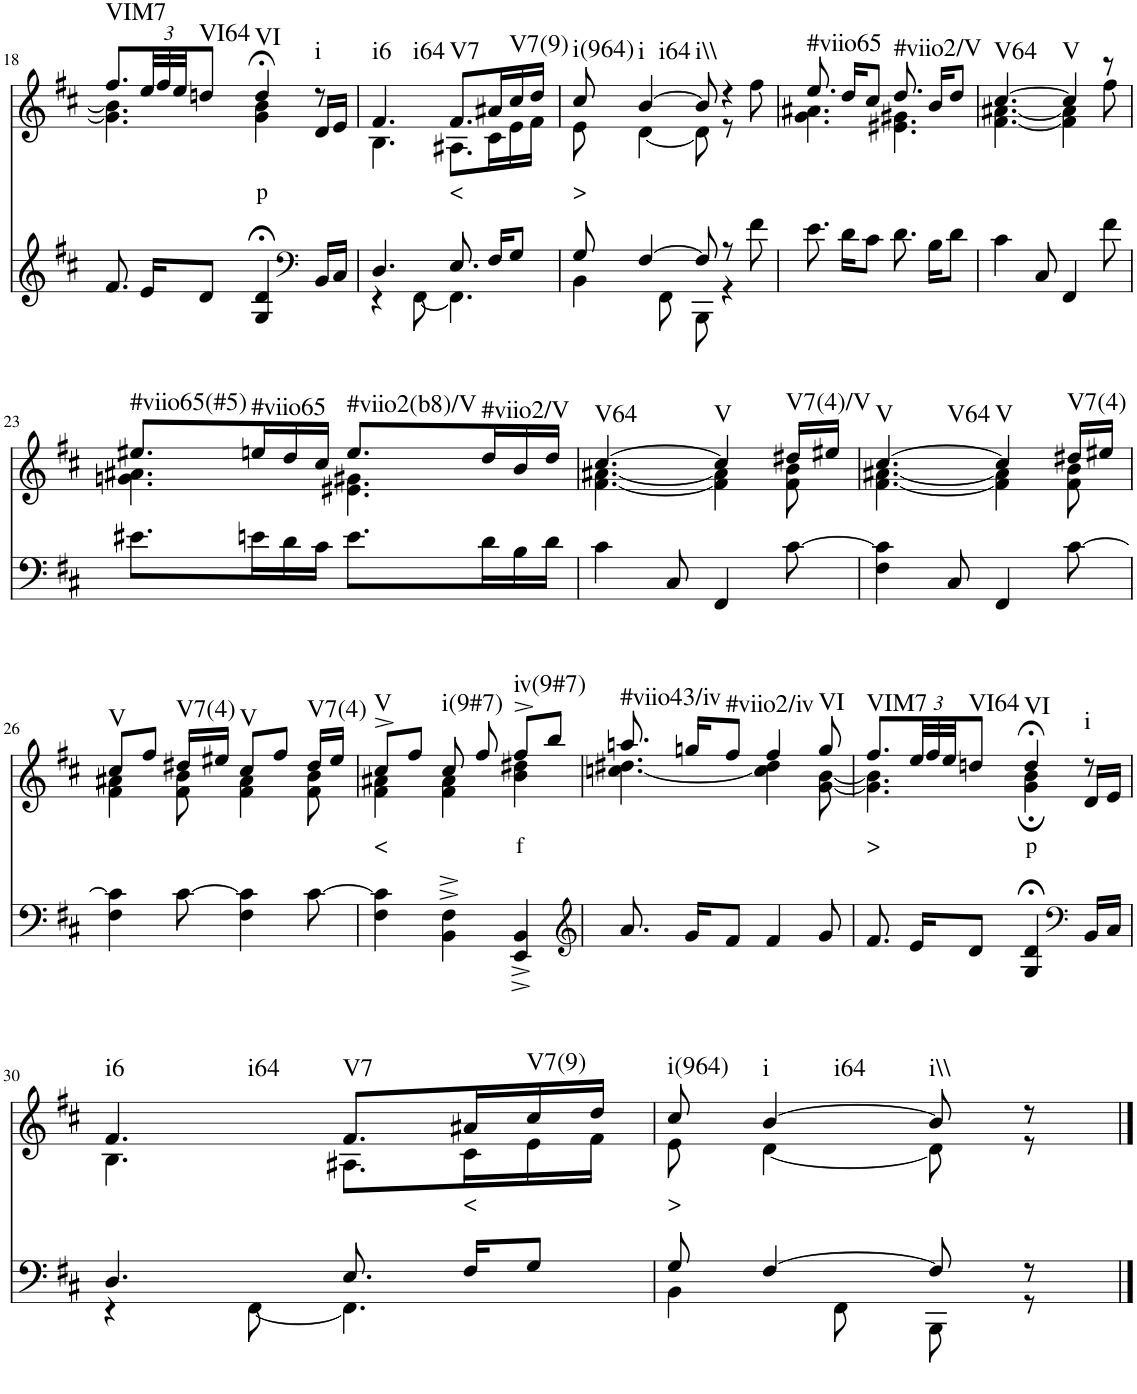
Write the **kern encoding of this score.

**kern	**kern	**text	**harte
*part2	*part1	*part1	*part1
*staff2	*staff1	*staff1	*
*I"piano	*I"piano	*	*
*I'Pno	*I'Pno	*	*
!!LO:PB:g=z
*clefG2	*clefG2	*	*
*k[f#c#]	*k[f#c#]	*	*
*b:	*b:	*	*
*M6/8	*M6/8	*	*
=18	=18	=18	=18
*	*^	*	*
!	!	!	!	!LO:H:kt=VIM7
8.f#/	8.ff#/L	4.g\] 4.b\]	.	N
*	*Xbrackettup	*	*	*
16e/KL	48ee/LL	.	.	.
.	48ff#/	.	.	.
.	48ee/JJ	.	.	.
!	!	!	!	!LO:H:kt=VI64
8d/J	8ddn/J	.	.	N
!	!	!	!LO:LY:b	!LO:H:kt=VI
4G/;< 4d/;<	4dd;</	4g\ 4b\	p	N
*clefF4	*	*	*	*
!	!	!	!	!LO:H:kt=i
16BB/LL	8r	16d/LL	.	N
16C#/JJ	.	16e/JJ	.	.
=19	=19	=19	=19	=19
*^	*	*	*	*
!	!	!	!	!	!LO:H:n=1:kt=i6
!	!	!	!	!	!LO:H:n=2:kt=i64
4.D/	4r	4.f#/	4.B\	.	N N
.	[8FF#\	.	.	.	.
!	!	!	!	!LO:LY:b	!LO:H:kt=V7
8.E/	4.FF#\]	8.f#/L	8.A#X\L	<	N
16F#/KL	.	16a#X/L	16c#\L	.	.
!	!	!	!	!	!LO:H:kt=V7(9)
8G/J	.	16cc#/	16e\	.	N
.	.	16dd/JJ	16f#\JJ	.	.
=20	=20	=20	=20	=20	=20
!	!	!	!	!LO:LY:b	!LO:H:kt=i(964)
8G/	4BB\	8cc#/	8e\	>	N
!	!	!	!	!	!LO:H:n=1:kt=i
!	!	!	!	!	!LO:H:n=2:kt=i64
[4F#/	.	[4b/	[4d\	.	N N
.	8FF#\	.	.	.	.
!	!	!	!	!	!LO:H:kt=i\\
8F#/]	8BBB\	8b/]	8d\]	.	N
8r	4r	4r	8r	.	.
8f#\	.	.	8ff#\	.	.
*v	*v	*	*	*	*
=21	=21	=21	=21	=21
!	!	!	!	!LO:H:kt=#viio65
8.e\	8.ee/	4.g\ 4.a#X\	.	N
16d\KL	16dd/KL	.	.	.
8c#\J	8cc#/J	.	.	.
!	!	!	!	!LO:H:kt=#viio2/V
8.d\	8.dd/	4.e#X\ 4.g#X\	.	N
16B\KL	16b/KL	.	.	.
8d\J	8dd/J	.	.	.
=22	=22	=22	=22	=22
!	!	!	!	!LO:H:kt=V64
4c#\	[4.cc#/	[4.f#\ [4.a#X\	.	N
8C#/	.	.	.	.
!	!	!	!	!LO:H:kt=V
4FF#/	4cc#/]	4f#\] 4a#\]	.	N
8f#\	8r	8ff#\	.	.
!!LO:LB:g=z	!!
=23	=23	=23	=23	=23
!	!	!	!	!LO:H:kt=#viio65(#5)
8.e#X\L	8.ee#X/L	4.gn\ 4.a#X\	.	N
!	!	!	!	!LO:H:kt=#viio65
16en\L	16een/L	.	.	N
16d\	16dd/	.	.	.
16c#\JJ	16cc#/JJ	.	.	.
!	!	!	!	!LO:H:kt=#viio2(b8)/V
8.e\L	8.ee/L	4.e#X\ 4.g#X\	.	N
!	!	!	!	!LO:H:kt=#viio2/V
16d\L	16dd/L	.	.	N
16B\	16b/	.	.	.
16d\JJ	16dd/JJ	.	.	.
=24	=24	=24	=24	=24
!	!	!	!	!LO:H:kt=V64
4c#\	[4.cc#/	[4.f#\ [4.a#X\	.	N
8C#/	.	.	.	.
!	!	!	!	!LO:H:kt=V
4FF#/	4cc#/]	4f#\] 4a#\]	.	N
!	!	!	!	!LO:H:kt=V7(4)/V
[8c#\	16dd#X/LL	8f#\ 8b\	.	N
.	16ee#X/JJ	.	.	.
=25	=25	=25	=25	=25
!	!	!	!	!LO:H:n=1:kt=V
!	!	!	!	!LO:H:n=2:kt=V64
4F#\ 4c#\]	[4.cc#/	[4.f#\ [4.a#X\	.	N N
8C#/	.	.	.	.
!	!	!	!	!LO:H:kt=V
4FF#/	4cc#/]	4f#\] 4a#\]	.	N
!	!	!	!	!LO:H:kt=V7(4)
[8c#\	16dd#X/LL	8f#\ 8b\	.	N
.	16ee#X/JJ	.	.	.
!!LO:LB:g=z	!!
=26	=26	=26	=26	=26
!	!	!	!	!LO:H:kt=V
4F#\ 4c#\]	8cc#/L	4f#\ 4a#X\	.	N
.	8ff#/J	.	.	.
!	!	!	!	!LO:H:kt=V7(4)
[8c#\	16dd#X/LL	8f#\ 8b\	.	N
.	16ee#X/JJ	.	.	.
!	!	!	!	!LO:H:kt=V
4F#\ 4c#\]	8cc#/L	4f#\ 4a#\	.	N
.	8ff#/J	.	.	.
!	!	!	!	!LO:H:kt=V7(4)
[8c#\	16dd#/LL	8f#\ 8b\	.	N
.	16ee#/JJ	.	.	.
=27	=27	=27	=27	=27
!	!	!	!LO:LY:b	!LO:H:kt=V
4F#\ 4c#\]	8cc#^/L	4f#\ 4a#X\	<	N
.	8ff#/J	.	.	.
!	!	!	!	!LO:H:kt=i(9#7)
4BB\^ 4F#\^	8cc#/	4f#\ 4a#\	.	N
.	8ff#/	.	.	.
!	!	!	!LO:LY:b	!LO:H:kt=iv(9#7)
4EE/^ 4BB/^	8ff#^/L	4b\ 4dd#X\	f	N
.	8bb/J	.	.	.
=28	=28	=28	=28	=28
*clefG2	*	*	*	*
!	!	!	!	!LO:H:kt=#viio43/iv
8.a/	8.aan/	[4.ccn\ 4.dd#X\	.	N
16g/KL	16ggn/KL	.	.	.
!	!	!	!	!LO:H:kt=#viio2/iv
8f#/J	8ff#/J	.	.	N
4f#/	4ff#/	4cc\] 4dd#\	.	.
!	!	!	!	!LO:H:kt=VI
8g/	8gg/	[8g\ [8b\	.	N
=29	=29	=29	=29	=29
!	!	!	!LO:LY:b	!LO:H:kt=VIM7
8.f#/	8.ff#/L	4.g\] 4.b\]	>	N
16e/KL	48ee/LL	.	.	.
.	48ff#/	.	.	.
.	48ee/JJ	.	.	.
!	!	!	!	!LO:H:kt=VI64
8d/J	8ddn/J	.	.	N
!	!	!	!LO:LY:b	!LO:H:kt=VI
4G/;< 4d/;<	4dd;</	4g\; 4b\;	p	N
*clefF4	*	*	*	*
!	!	!	!	!LO:H:kt=i
16BB/LL	8r	16d/LL	.	N
16C#/JJ	.	16e/JJ	.	.
!!LO:LB:g=z	!!
=30	=30	=30	=30	=30
*^	*	*	*	*
!	!	!	!	!	!LO:H:n=1:kt=i6
!	!	!	!	!	!LO:H:n=2:kt=i64
4.D/	4r	4.f#/	4.B\	.	N N
.	[8FF#\	.	.	.	.
!	!	!	!	!	!LO:H:kt=V7
8.E/	4.FF#\]	8.f#/L	8.A#X\L	.	N
!	!	!	!	!LO:LY:b	!
16F#/KL	.	16a#X/L	16c#\L	<	.
!	!	!	!	!	!LO:H:kt=V7(9)
8G/J	.	16cc#/	16e\	.	N
.	.	16dd/JJ	16f#\JJ	.	.
=31	=31	=31	=31	=31	=31
!	!	!	!	!LO:LY:b	!LO:H:kt=i(964)
8G/	4BB\	8cc#/	8e\	>	N
!	!	!	!	!	!LO:H:n=1:kt=i
!	!	!	!	!	!LO:H:n=2:kt=i64
[4F#/	.	[4b/	[4d\	.	N N
.	8FF#\	.	.	.	.
!	!	!	!	!	!LO:H:kt=i\\
8F#/]	8BBB\	8b/]	8d\]	.	N
8r	8r	8r	8r	.	.
*v	*v	*	*	*	*
*	*v	*v	*	*
==	==	==	==
*-	*-	*-	*-
